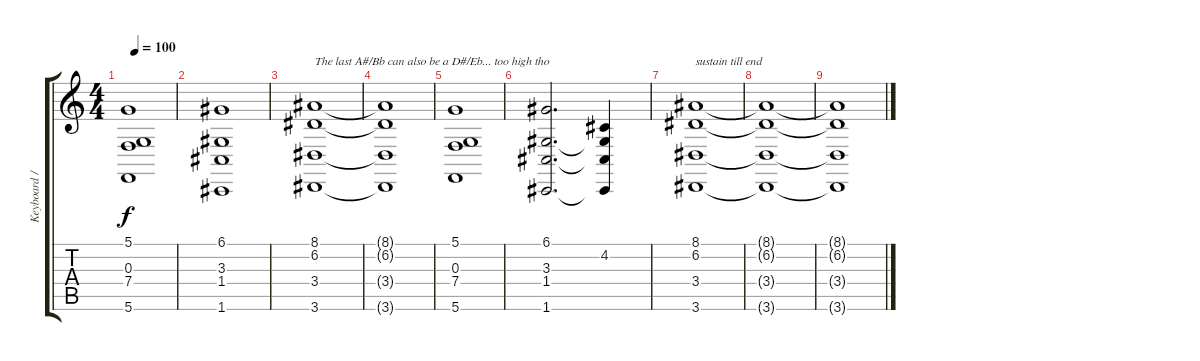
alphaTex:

\track ("Keyboard / Strings" "Keyboard /") {instrument stringensemble2}
\staff {score tabs}
\tuning (D4 A3 F3 C3 G2 C2) {hide}
\ts (4 4)
\tempo 100
\clef g2
\ks c
(5.1 0.3 7.4 5.6).1{dy f} |
(6.1 3.3 1.4 1.6).1 |
(8.1 6.2 3.4 3.6).1{txt "The last A#/Bb can also be a D#/Eb... too high tho"} |
(8.1{t} 6.2{t} 3.4{t} 3.6{t}).1 |
(5.1 0.3 7.4 5.6).1 |
(6.1 3.3 1.4 1.6).2{d} (4.2 3.3{t} 1.4{t} 1.6{t}).4 |
(8.1 6.2 3.4 3.6).1{txt "sustain till end" volume 0} |
(8.1{t} 6.2{t} 3.4{t} 3.6{t}).1 |
(8.1{t} 6.2{t} 3.4{t} 3.6{t}).1
